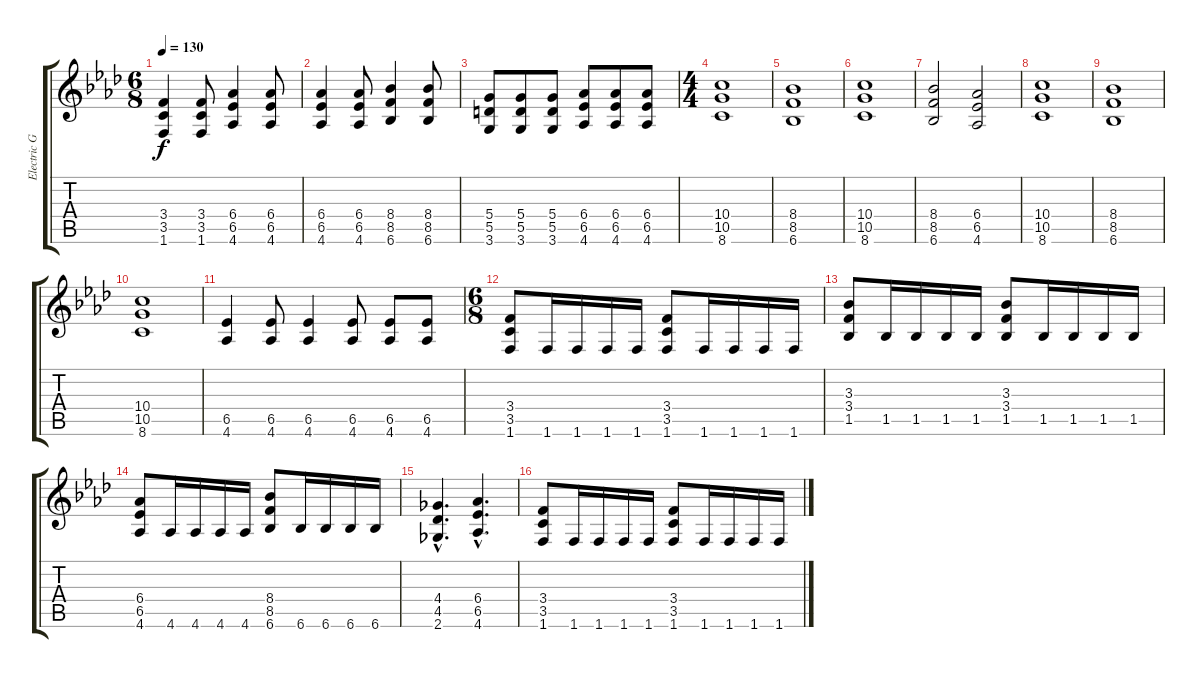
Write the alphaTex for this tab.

\track ("Electric Guitar I" "Electric G") {instrument distortionguitar}
\staff {score tabs}
\tuning (E4 B3 G3 D3 A2 E2) {hide}
\ts (6 8)
\tempo 130
\clef g2
\ks ab
(3.4 3.5 1.6).4{dy f} (3.4 3.5 1.6).8 (6.4 6.5 4.6).4 (6.4 6.5 4.6).8 |
(6.4 6.5 4.6).4 (6.4 6.5 4.6).8 (8.4 8.5 6.6).4 (8.4 8.5 6.6).8 |
(5.4 5.5 3.6).8 (5.4 5.5 3.6).8 (5.4 5.5 3.6).8 (6.4 6.5 4.6).8 (6.4 6.5 4.6).8 (6.4 6.5 4.6).8 |
\ts (4 4)
(10.4 10.5 8.6).1{volume 12} |
(8.4 8.5 6.6).1 |
(10.4 10.5 8.6).1 |
(8.4 8.5 6.6).2 (6.4 6.5 4.6).2 |
(10.4 10.5 8.6).1 |
(8.4 8.5 6.6).1 |
(10.4 10.5 8.6).1 |
(6.5 4.6).4 (6.5 4.6).8 (6.5 4.6).4 (6.5 4.6).8 (6.5 4.6).8 (6.5 4.6).8 |
\ts (6 8)
(3.4 3.5 1.6).8{volume 14} 1.6.16 1.6.16 1.6.16 1.6.16 (3.4 3.5 1.6).8 1.6.16 1.6.16 1.6.16 1.6.16 |
(3.3 3.4 1.5).8 1.5.16 1.5.16 1.5.16 1.5.16 (3.3 3.4 1.5).8 1.5.16 1.5.16 1.5.16 1.5.16 |
(6.4 6.5 4.6).8 4.6.16 4.6.16 4.6.16 4.6.16 (8.4 8.5 6.6).8 6.6.16 6.6.16 6.6.16 6.6.16 |
(4.4{hac} 4.5{hac} 2.6{hac}).4{d} (6.4{hac} 6.5{hac} 4.6{hac}).4{d} |
(3.4 3.5 1.6).8 1.6.16 1.6.16 1.6.16 1.6.16 (3.4 3.5 1.6).8 1.6.16 1.6.16 1.6.16 1.6.16
